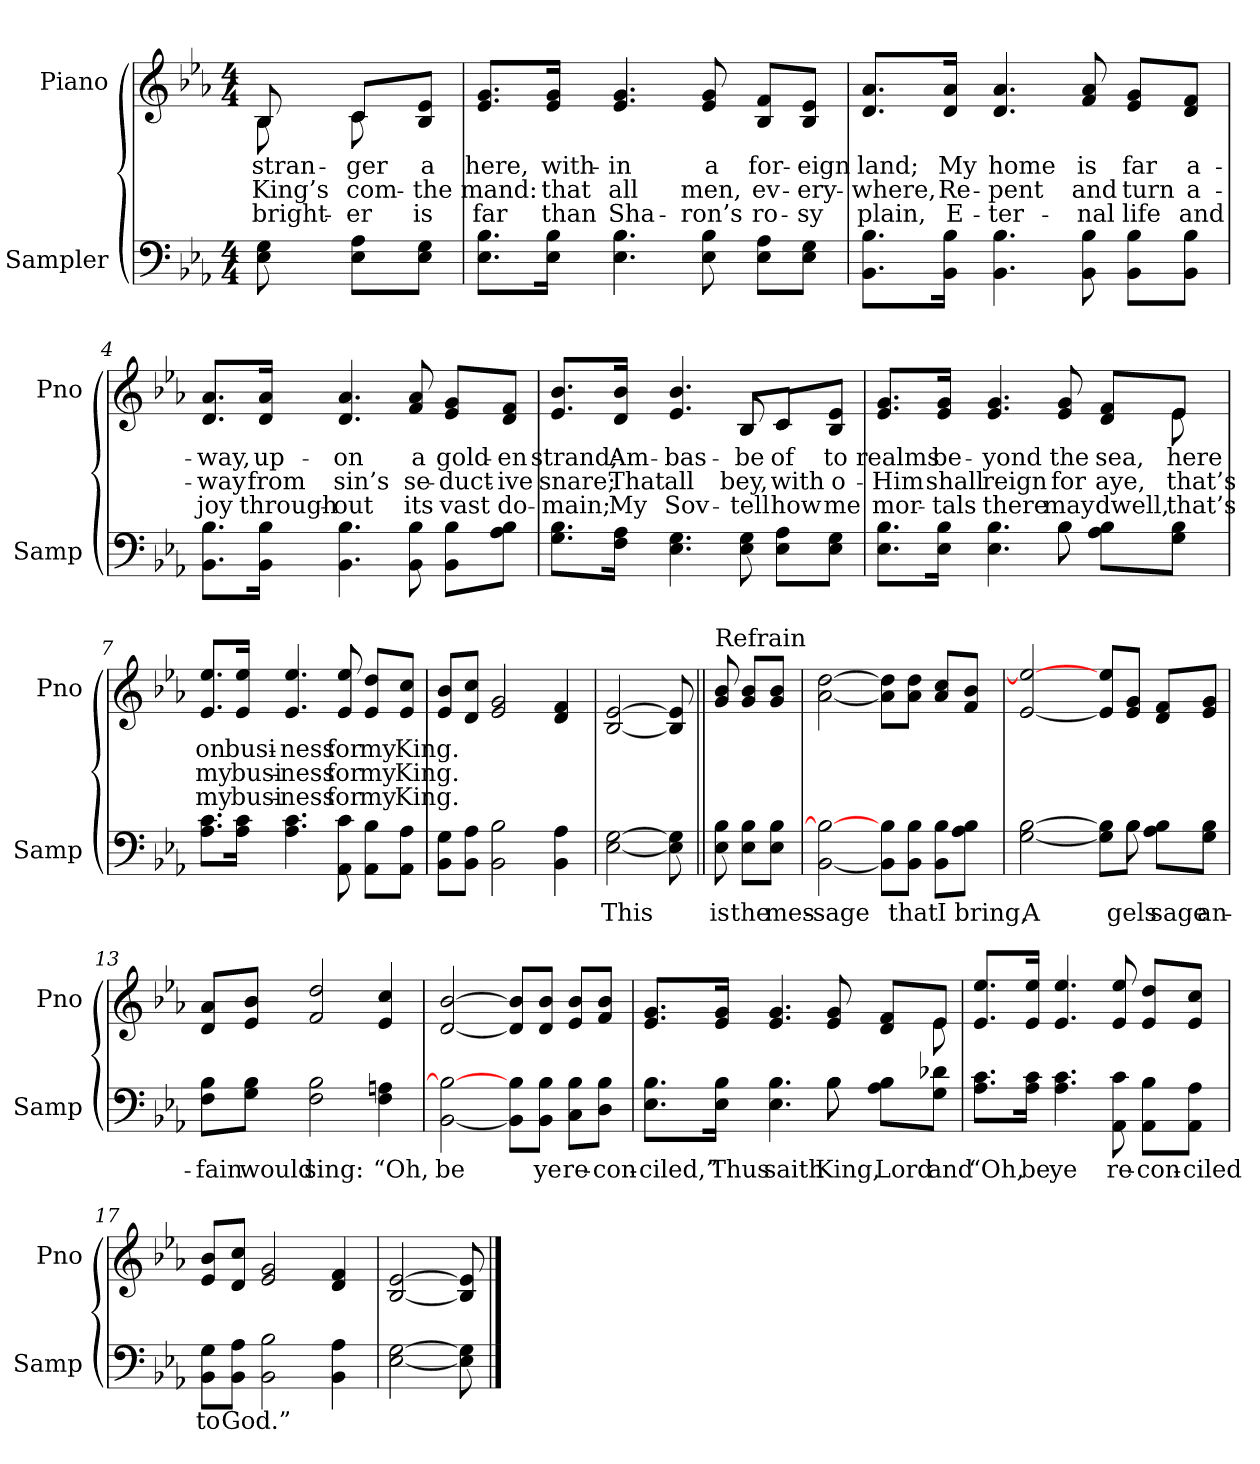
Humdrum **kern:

**kern	**text	**kern	**text	**text	**text
*part2	*part2	*part1	*part1	*part1	*part1
*staff2	*staff2	*staff1	*staff1	*staff1	*staff1
*I"Sampler	*	*I"Piano	*	*	*
*I'Samp	*	*I'Pno	*	*	*
*clefF4	*	*clefG2	*	*	*
*k[b-e-a-]	*	*k[b-e-a-]	*	*	*
*E-:	*	*E-:	*	*	*
*M4/4	*	*M4/4	*	*	*
=1	=1	=1	=1	=1	=1
*	*	*^	*	*	*
8E- 8G	.	8B-/	8B-	stran-	King’s	bright-
8E-\ 8A-\L	.	8c/L	8c	-ger	com-	-er
8E-\ 8G\J	.	8B-/ 8e-/J	8ryy	a	the	is
*	*	*v	*v	*	*	*
=2	=2	=2	=2	=2	=2
8.E-\ 8.B-\L	.	8.e-/ 8.g/L	here,	-mand:	far
16E-\ 16B-\Jk	.	16e-/ 16g/Jk	with-	that	than
4.E- 4.B-	.	4.e- 4.g	-in	all	Sha-
8E- 8B-	.	8e- 8g	a	men,	-ron’s
8E-\ 8A-\L	.	8B-/ 8f/L	for-	ev-	ro-
8E-\ 8G\J	.	8B-/ 8e-/J	-eign	-ery-	-sy
=3	=3	=3	=3	=3	=3
8.BB-\ 8.B-\L	.	8.d/ 8.a-/L	land;	-where,	plain,
16BB-\ 16B-\Jk	.	16d/ 16a-/Jk	My	Re-	E-
4.BB- 4.B-	.	4.d 4.a-	home	-pent	-ter-
8BB- 8B-	.	8f 8a-	is	and	-nal
8BB-\ 8B-\L	.	8e-/ 8g/L	far	turn	life
8BB-\ 8B-\J	.	8d/ 8f/J	a-	a-	and
=4	=4	=4	=4	=4	=4
8.BB-\ 8.B-\L	.	8.d/ 8.a-/L	-way,	-way	joy
16BB-\ 16B-\Jk	.	16d/ 16a-/Jk	up-	from	through-
4.BB- 4.B-	.	4.d 4.a-	-on	sin’s	-out
8BB- 8B-	.	8f 8a-	a	se-	its
8BB-\ 8B-\L	.	8e-/ 8g/L	gold-	-duct-	vast
8A-\ 8B-\J	.	8d/ 8f/J	-en	-ive	do-
=5	=5	=5	=5	=5	=5
*	*	*^	*	*	*
8.G\ 8.B-\L	.	8.e-/ 8.b-/L	8ryy	strand;	snare;	-main;
*	*	*v	*v	*	*	*
16F\ 16A-\Jk	.	16d/ 16b-/Jk	Am-	That	My
4.E- 4.G	.	4.e- 4.b-	-bas-	all	Sov-
*	*	*^	*	*	*
8E- 8G	.	8B-/	8B-/L	be	-bey,	tell
8E-\ 8A-\L	.	8c/L	8c/J	of	with	how
8E-\ 8G\J	.	8B-/ 8e-/J	8ryy	to	o-	me
=6	=6	=6	=6	=6	=6	=6
*^	*	*	*	*	*	*
8.E-\ 8.B-\L	8ryy	.	8.e-/ 8.g/L	2..ryy	realms	Him	mor-
*v	*v	*	*	*	*	*	*
16E-\ 16B-\Jk	.	16e-/ 16g/Jk	.	be-	shall	-tals
4.E- 4.B-	.	4.e- 4.g	.	-yond	reign	there
*^	*	*	*	*	*	*
8B-\	8B-	.	8e- 8g	.	the	for	may
8A-\ 8B-\L	4ryy	.	8d/ 8f/L	.	sea,	aye,	dwell,
8G\ 8B-\J	.	.	8e-/J	8e-	here	that’s	that’s
*v	*v	*	*	*	*	*	*
*	*	*v	*v	*	*	*
=7	=7	=7	=7	=7	=7
8.A-\ 8.c\L	.	8.e-/ 8.ee-/L	on	my	my
16A-\ 16c\Jk	.	16e-/ 16ee-/Jk	busi-	busi-	busi-
4.A- 4.c	.	4.e- 4.ee-	-ness	-ness	-ness
8AA- 8c	.	8e- 8ee-	for	for	for
8AA-\ 8B-\L	.	8e-/ 8dd/L	my	my	my
8AA-\ 8A-\J	.	8e-/ 8cc/J	King.	King.	King.
=8	=8	=8	=8	=8	=8
8BB-\ 8G\L	.	8e-/ 8b-/L	.	.	.
8BB-\ 8A-\J	.	8d/ 8cc/J	.	.	.
2BB- 2B-	.	2e- 2g	.	.	.
4BB- 4A-	.	4d 4f	.	.	.
=9	=9	=9	=9	=9	=9
[2E- [2G	This	[2B- [2e-	.	.	.
8E-] 8G]	.	8B-] 8e-]	.	.	.
=10||	=10||	=10||	=10||	=10||	=10||
!	!	!LO:TX:t=Refrain	!	!	!
8E- 8B-	is	8g 8b-	.	.	.
8E-\ 8B-\L	the	8g/ 8b-/L	.	.	.
8E-\ 8B-\J	mes-	8g/ 8b-/J	.	.	.
=11	=11	=11	=11	=11	=11
[2BB- 2B-_	-sage	[2a- [2dd	.	.	.
8BB-]\ 8B-\L	.	8a-]\ 8dd]\L	.	.	.
8BB-\ 8B-\J	that	8a-\ 8dd\J	.	.	.
8BB-\ 8B-\L	I	8a-/ 8cc/L	.	.	.
8A-\ 8B-\J	bring,	8f/ 8b-/J	.	.	.
=12	=12	=12	=12	=12	=12
*^	*	*	*	*	*
[2G [2B-	8ryy	A	[2e- 2ee-_	.	.	.
*v	*v	*	*	*	*	*
8G]\ 8B-]\L	.	8e-]/ 8ee-/L	.	.	.
*^	*	*	*	*	*
8B-\J	8B-	-gels	8e-/ 8g/J	.	.	.
8A-\ 8B-\L	4ryy	-sage	8d/ 8f/L	.	.	.
8G\ 8B-\J	.	an-	8e-/ 8g/J	.	.	.
*v	*v	*	*	*	*	*
=13	=13	=13	=13	=13	=13
8F\ 8B-\L	fain	8d/ 8a-/L	.	.	.
8G\ 8B-\J	would	8e-/ 8b-/J	.	.	.
2F 2B-	sing:	2f 2dd	.	.	.
4F 4An	“Oh,	4e- 4cc	.	.	.
=14	=14	=14	=14	=14	=14
[2BB- 2B-_	be	[2d [2b-	.	.	.
8BB-]\ 8B-\L	.	8d]/ 8b-]/L	.	.	.
8BB-\ 8B-\J	ye	8d/ 8b-/J	.	.	.
8C\ 8B-\L	re-	8e-/ 8b-/L	.	.	.
8D\ 8B-\J	-con-	8f/ 8b-/J	.	.	.
=15	=15	=15	=15	=15	=15
*^	*	*^	*	*	*
8.E-\ 8.B-\L	8ryy	-ciled,”	8.e-/ 8.g/L	2..ryy	.	.	.
*v	*v	*	*	*	*	*	*
16E-\ 16B-\Jk	Thus	16e-/ 16g/Jk	.	.	.	.
4.E- 4.B-	saith	4.e- 4.g	.	.	.	.
*^	*	*	*	*	*	*
8B-\	8B-	King,	8e- 8g	.	.	.	.
8A-\ 8B-\L	4ryy	Lord	8d/ 8f/L	.	.	.	.
8G\ 8d-X\J	.	and	8e-/J	8e-	.	.	.
*v	*v	*	*	*	*	*	*
*	*	*v	*v	*	*	*
=16	=16	=16	=16	=16	=16
8.A-\ 8.c\L	“Oh,	8.e-/ 8.ee-/L	.	.	.
16A-\ 16c\Jk	be	16e-/ 16ee-/Jk	.	.	.
4.A- 4.c	ye	4.e- 4.ee-	.	.	.
8AA- 8c	re-	8e- 8ee-	.	.	.
8AA-\ 8B-\L	-con-	8e-/ 8dd/L	.	.	.
8AA-\ 8A-\J	-ciled	8e-/ 8cc/J	.	.	.
=17	=17	=17	=17	=17	=17
8BB-\ 8G\L	to	8e-/ 8b-/L	.	.	.
8BB-\ 8A-\J	God.”	8d/ 8cc/J	.	.	.
2BB- 2B-	.	2e- 2g	.	.	.
4BB- 4A-	.	4d 4f	.	.	.
=18	=18	=18	=18	=18	=18
[2E- [2G	.	[2B- [2e-	.	.	.
8E-] 8G]	.	8B-] 8e-]	.	.	.
==	==	==	==	==	==
*-	*-	*-	*-	*-	*-
